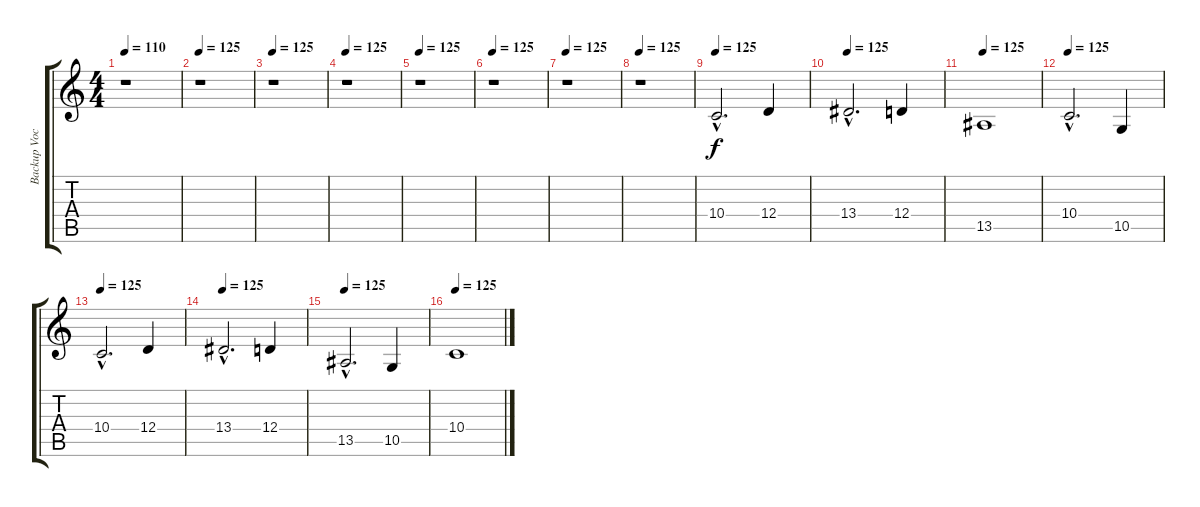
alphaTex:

\track ("Backup Vocals" "Backup Voc") {instrument choiraahs}
\staff {score tabs}
\tuning (E4 B3 G3 D3 A2 E2) {hide}
\ts (4 4)
\tempo 110
\tempo 125
\tempo 110
\clef g2
\ks c
r.1{dy f instrument choiraahs} |
\tempo 125
r.1 |
\tempo 125
r.1 |
\tempo 125
r.1 |
\tempo 125
r.1 |
\tempo 125
r.1 |
\tempo 125
r.1 |
\tempo 125
r.1 |
\tempo 125
10.4{hac}.2{d} 12.4.4 |
\tempo 125
13.4{hac}.2{d} 12.4.4 |
\tempo 125
13.5.1 |
\tempo 125
10.4{hac}.2{d} 10.5.4 |
\tempo 125
10.4{hac}.2{d} 12.4.4 |
\tempo 125
13.4{hac}.2{d} 12.4.4 |
\tempo 125
13.5{hac}.2{d} 10.5.4 |
\tempo 125
10.4.1
